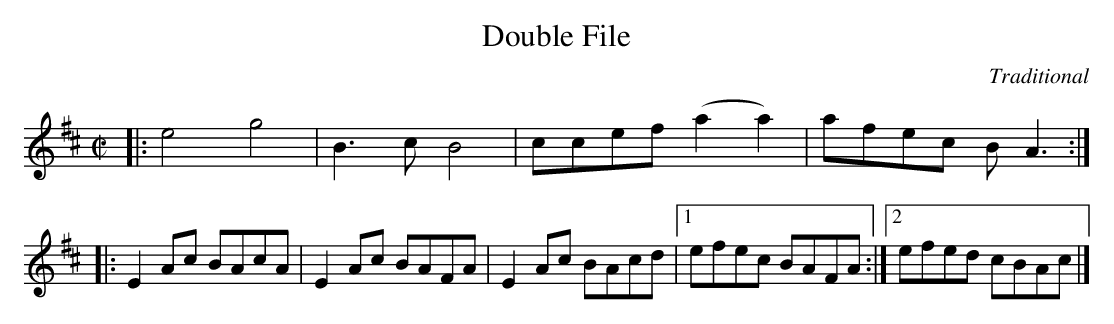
X:1
T:Double File
C:Traditional
M:C|
L:1/8
K:A Mix
|: e4g4 | B3cB4 | ccef(a2a2) | afec BA3 :|
|: E2Ac BAcA | E2Ac BAFA | E2Ac BAcd |1 efec BAFA :|2 efed cBAc |]
